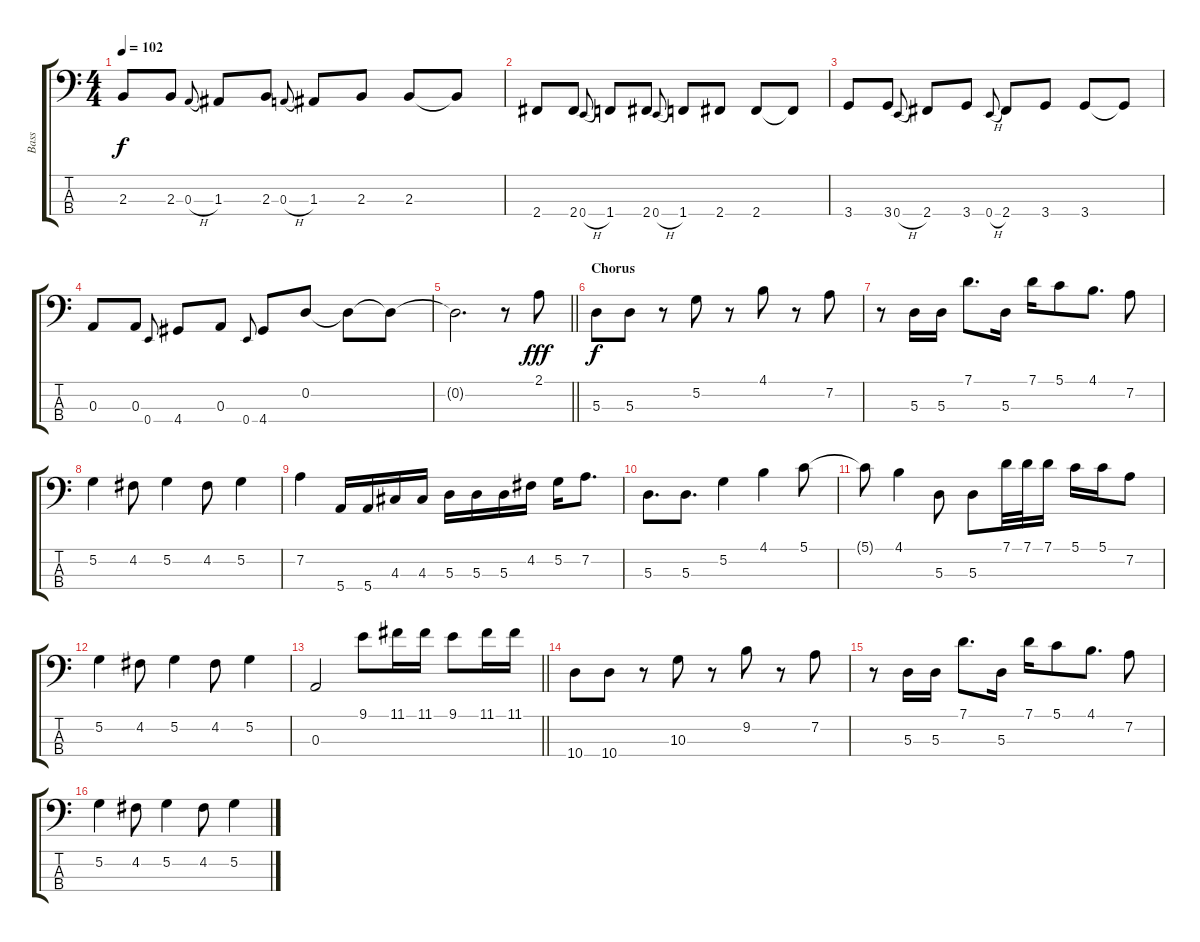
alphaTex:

\track ("Bass" "Bass") {instrument electricbasspick}
\staff {score tabs}
\tuning (G2 D2 A1 E1) {hide}
\ts (4 4)
\tempo 102
\clef f4
\ks c
2.3.8{dy f} 2.3.8 0.3{h}.8{gr onbeat} 1.3.8 2.3.8 0.3{h}.8{gr onbeat} 1.3.8 2.3.8 2.3.8 2.3{t}.8 |
2.4.8 2.4.8 0.4{h}.8{gr onbeat} 1.4.8 2.4.8 0.4{h}.8{gr onbeat} 1.4.8 2.4.8 2.4.8 2.4{t}.8 |
3.4.8 3.4.8 0.4{h}.8{gr onbeat} 2.4.8 3.4.8 0.4{h}.8{gr onbeat} 2.4.8 3.4.8 3.4.8 3.4{t}.8 |
0.3.8 0.3.8 0.4.8{gr onbeat} 4.4.8 0.3.8 0.4.8{gr onbeat} 4.4.8 0.2.8 0.2{t}.8 0.2{t}.8 |
\barLineRight lightlight
0.2{t}.2{d} r.8 2.1.8{dy fff} |
\section ("" "Chorus")
5.3.8{dy f} 5.3.8 r.8 5.2.8 r.8 4.1.8 r.8 7.2.8 |
r.8 5.3.16 5.3.16 7.1.8{d} 5.3.16 7.1.16 5.1.8 4.1.8{d} 7.2.8 |
5.2.4 4.2.8 5.2.4 4.2.8 5.2.4 |
7.2.4 5.4.16 5.4.16 4.3.16 4.3.16 5.3.16 5.3.16 5.3.16 4.2.16 5.2.16 7.2.8{d} |
5.3.8{d} 5.3.8{d} 5.2.4 4.1.4 5.1.8 |
5.1{t}.8 4.1.4 5.3.8 5.3.8 7.1.32 7.1.32 7.1.16 5.1.16 5.1.16 7.2.8 |
5.2.4 4.2.8 5.2.4 4.2.8 5.2.4 |
\barLineRight lightlight
0.3.2 9.1.8 11.1.16 11.1.16 9.1.8 11.1.16 11.1.16 |
10.4.8 10.4.8 r.8 10.3.8 r.8 9.2.8 r.8 7.2.8 |
r.8 5.3.16 5.3.16 7.1.8{d} 5.3.16 7.1.16 5.1.8 4.1.8{d} 7.2.8 |
5.2.4 4.2.8 5.2.4 4.2.8 5.2.4
